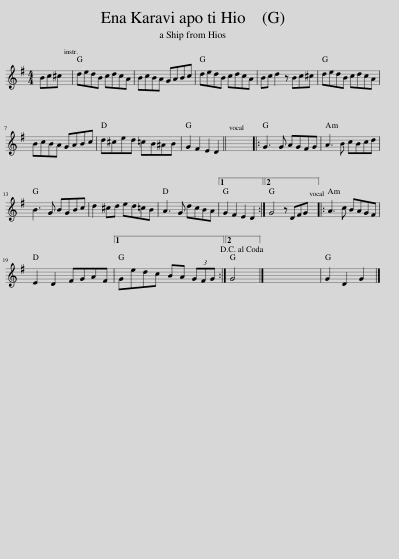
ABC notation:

X:1
L:1/8
M:4/4
I:linebreak $
K:G
V:1 treble
V:1
 Bc^c | dedB cdcA | BcBA GABc | dedB cdcA | Bc d2 z Bc^c | %5
 dedB cdcA |$ BcBA GABc | d^ced =cB^AB | G2 F2 E2 D2 || x8 |: %10
 G3 G AGFG | A3 B cBcd |$ B3 G BGBc | d2 ^cd ed=cB | A3 G dcBA |1 %15
 G2 F2 E2 D2 :|2 G4 z DFG |: A3 c BAGF |$ E2 D2 FGAF |1 Gedc BA (3GFG :|2 %20
 G4!D.C.! |] x8 | G2 D2 G2 |] %23
